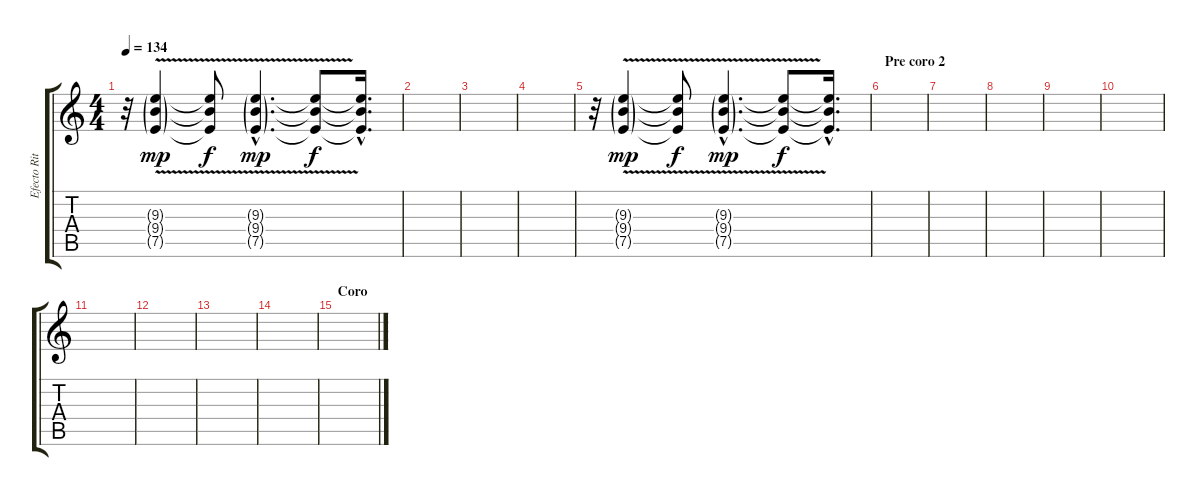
\track ("Efecto Ritmica" "Efecto Rit") {instrument guitarharmonics}
\staff {score tabs}
\tuning (E4 B3 G3 D3 A2 E2) {hide}
\ts (4 4)
\tempo 134
\clef g2
\ks c
r.32{dy f volume 7} (9.3{v g} 9.4{v g} 7.5{v g}).4{dy mp} (9.3{t} 9.4{t} 7.5{t}).8{dy f} (9.3{v g hac} 9.4{v g hac} 7.5{v g hac}).4{d dy mp} (9.3{t} 9.4{t} 7.5{t}).8{dy f} (9.3{hac t} 9.4{hac t} 7.5{hac t}).16{d} |
|
|
|
r.32 (9.3{v g} 9.4{v g} 7.5{v g}).4{dy mp} (9.3{t} 9.4{t} 7.5{t}).8{dy f} (9.3{v g hac} 9.4{v g hac} 7.5{v g hac}).4{d dy mp} (9.3{t} 9.4{t} 7.5{t}).8{dy f} (9.3{hac t} 9.4{hac t} 7.5{hac t}).16{d} |
\section ("" "Pre coro 2")
|
|
|
|
|
|
|
|
|
\section ("" "Coro")
